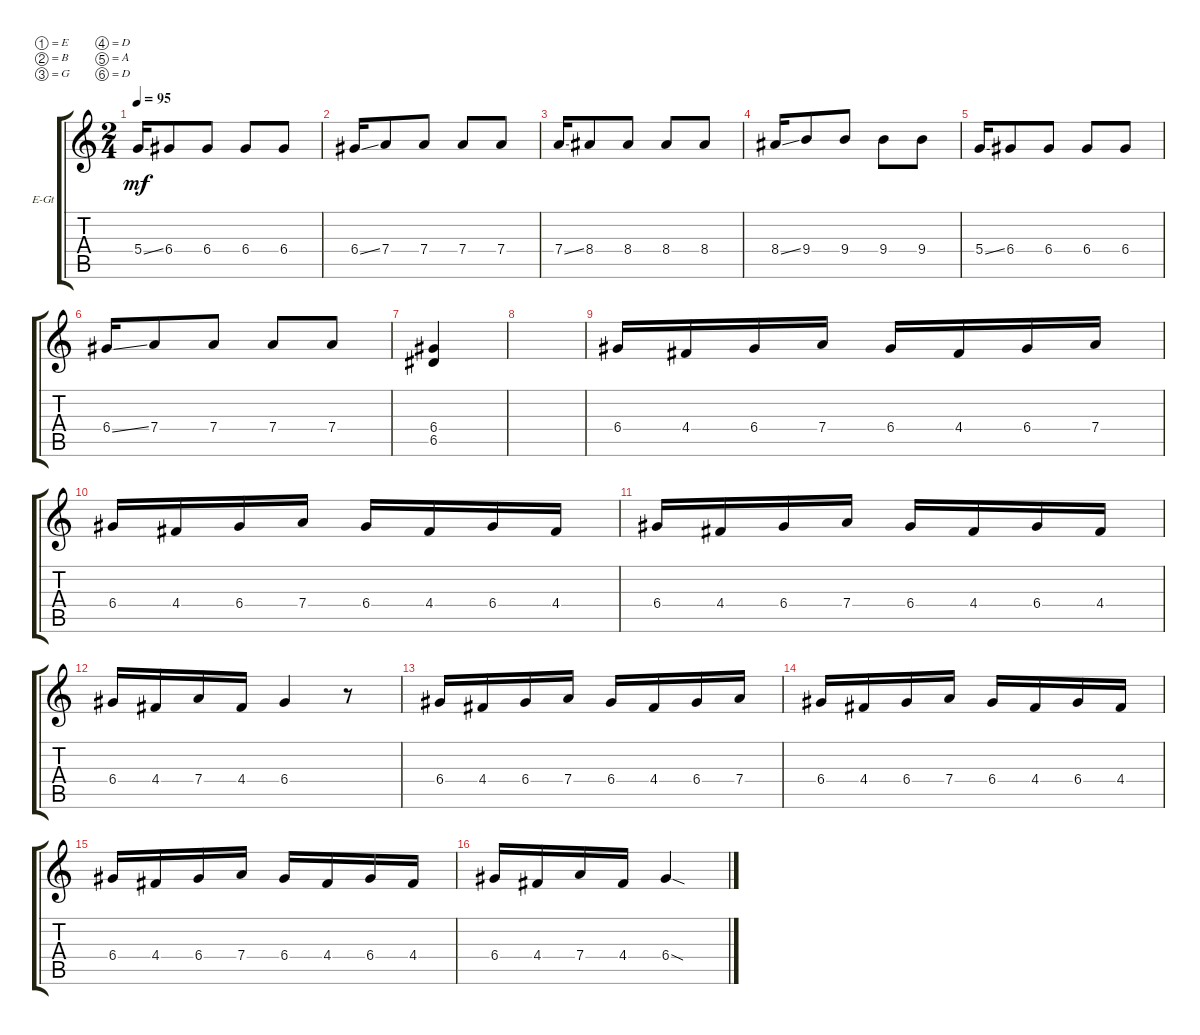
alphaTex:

\bracketExtendMode groupsimilarinstruments
\firstSystemTrackNameOrientation horizontal
\otherSystemsTrackNameOrientation horizontal
\track ("Electric Guitar" "E-Gt") {instrument overdrivenguitar}
\staff {score tabs}
\tuning (E4 B3 G3 D3 A2 D3)
\ts (2 4)
\tempo 95
\clef g2
\ks c
5.4{ss}.16{dy mf} 6.4.8 6.4.8 6.4.8 6.4.8 |
6.4{ss}.16 7.4.8 7.4.8 7.4.8 7.4.8 |
7.4{ss}.16 8.4.8 8.4.8 8.4.8 8.4.8 |
8.4{ss}.16 9.4.8 9.4.8 9.4.8 9.4.8 |
5.4{ss}.16 6.4.8 6.4.8 6.4.8 6.4.8 |
6.4{ss}.16 7.4.8 7.4.8 7.4.8 7.4.8 |
(6.4 6.5).4 |
|
6.4.16 4.4.16 6.4.16 7.4.16 6.4.16 4.4.16 6.4.16 7.4.16 |
6.4.16 4.4.16 6.4.16 7.4.16 6.4.16 4.4.16 6.4.16 4.4.16 |
6.4.16 4.4.16 6.4.16 7.4.16 6.4.16 4.4.16 6.4.16 4.4.16 |
6.4.16 4.4.16 7.4.16 4.4.16 6.4.4 r.8 |
6.4.16 4.4.16 6.4.16 7.4.16 6.4.16 4.4.16 6.4.16 7.4.16 |
6.4.16 4.4.16 6.4.16 7.4.16 6.4.16 4.4.16 6.4.16 4.4.16 |
6.4.16 4.4.16 6.4.16 7.4.16 6.4.16 4.4.16 6.4.16 4.4.16 |
6.4.16 4.4.16 7.4.16 4.4.16 6.4{sod}.4
